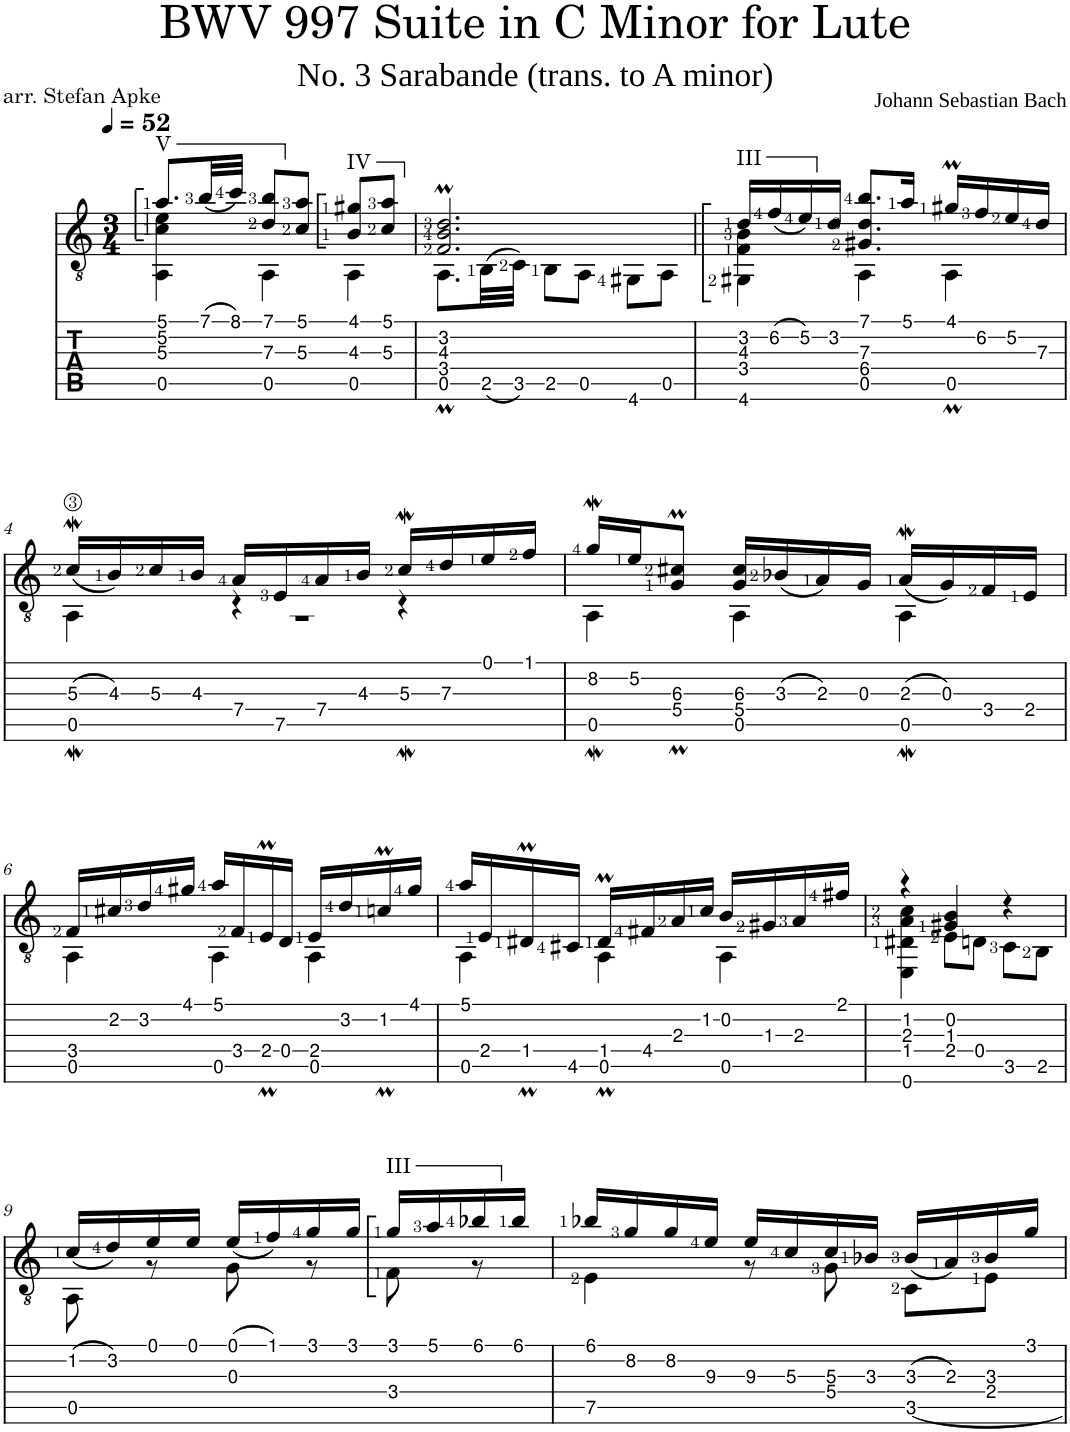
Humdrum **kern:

**kern	**kern
*part1	*part1
*staff2	*staff1
*I"Classical Guitar	*
*I'Guit.	*
*stria6	*
*	*clefGv2
*k[]	*k[]
*a:	*a:
*M3/4	*M3/4
*MM52	*MM52
=1	=1
*^	*^
!	!	!LO:TX:a:t=V	!
8.aL	4AA 4c 4e	8.a/L	4AA\ 4c\ 4e\
32bLL	.	(<32b/LL	.
32ccJJJ	.	32cc/JJJ)	.
8d\ 8b\L	4AA	8d/ 8b/L	4AA\
8c\ 8a\J	.	8c/ 8a/J	.
!	!	!LO:TX:a:t=IV	!
8B\ 8g#X\L	4AA	8B/ 8g#X/L	4AA\
8c\ 8a\J	.	8c/ 8a/J	.
=2	=2	=2	=2
2.FM 2.BM 2.dM	8.AAL	2.F/M 2.B/M 2.d/M	8.AA\L
.	32BBLL	.	(>32BB\LL
.	32CJJJ	.	32C\JJJ)
.	8BBL	.	8BB\L
.	8AAJ	.	8AA\J
.	8GG#XL	.	8GG#X\L
.	8AAJ	.	8AA\J
=3	=3	=3	=3
*	*^	*	*^
!	!	!	!LO:TX:a:t=III	!	!
16dLL	4F 4B	4GG#	16d/LL	4F\ 4B\	4GG#X\
16fJ	.	.	(<16f/	.	.
16eL	.	.	16e/)	.	.
16dJJ	.	.	16d/JJ	.	.
8.bL	4.G# 4.d	4AA	8.b/L	4.G#X/ 4.d/	4AA\
16aJk	.	.	16a/Jk	.	.
16g#mLL	.	4AA	16g#Xm/LL	.	4AA\
16fJ	.	.	16f/	.	.
16eL	8r	.	16e/	8ryy	.
16dJJ	.	.	16d/JJ	.	.
!!LO:LB:g=z	!!	!!
=4	=4	=4	=4	=4	=4
16cwLL	4AA	2.r	(<16cw/LL	4AA\	2.r
16BJ	.	.	16B/)	.	.
16cL	.	.	16c/	.	.
16BJJ	.	.	16B/JJ	.	.
16ALL	4r	.	16A/LL	4r	.
16EJ	.	.	16E/	.	.
16AL	.	.	16A/	.	.
16BJJ	.	.	16B/JJ	.	.
16cwLL	4r	.	16cw/LL	4r	.
16dJ	.	.	16d/	.	.
16eL	.	.	16e/	.	.
16fJJ	.	.	16f/JJ	.	.
*	*v	*v	*	*	*
*	*	*	*v	*v
=5	=5	=5	=5
16gWLL	4AA	16gW/LL	4AA\
16eJ	.	16e/J	.
8GM\ 8c#M\J	.	8G/M 8c#X/MJ	.
16G\ 16c#\LL	4AA	16G/ 16c#/LL	4AA\
16B-XJ	.	(<16B-X/	.
16AL	.	16A/)	.
16GJJ	.	16G/JJ	.
16AWLL	4AA	(<16AW/LL	4AA\
16GJ	.	16G/)	.
16FL	.	16F/	.
16EJJ	.	16E/JJ	.
!!LO:LB:g=z	!!
=6	=6	=6	=6
16FLL	4AA	16F/LL	4AA\
16c#XJ	.	16c#X/	.
16dL	.	16d/	.
16g#XJJ	.	16g#X/JJ	.
16aLL	4AA	16a/LL	4AA\
16FJ	.	16F/	.
16EmL	.	16Em/	.
16DJJ	.	16D/JJ	.
16ELL	4AA	16E/LL	4AA\
16dJ	.	16d/	.
16cnML	.	16cnM/	.
16g#JJ	.	16g#/JJ	.
=7	=7	=7	=7
16aLL	4AA	16a/LL	4AA\
16EJ	.	16E/	.
16D#mL	.	16D#Xm/	.
16C#XJJ	.	16C#X/JJ	.
16D#mLL	4AA	16D#m/LL	4AA\
16F#XJ	.	16F#X/	.
16AL	.	16A/	.
16cJJ	.	16c/JJ	.
16BLL	4AA	16B/LL	4AA\
16G#XJ	.	16G#X/	.
16AL	.	16A/	.
16f#XJJ	.	16f#X/JJ	.
=8	=8	=8	=8
4r	4EE 4D# 4A 4c	4r	4EE\ 4D#X\ 4A\ 4c\
4G#X 4B	8EnL	4G#X/ 4B/	8E\L
.	8DJ	.	8Dn\J
4r	8CL	4r	8C\L
.	8BBJ	.	8BB\J
!!LO:LB:g=z	!!
=9	=9	=9	=9
16cLL	8AA	(<16c/LL	8AA\
16dJ	.	16d/)	.
16eL	8r	16e/	8r
16eJJ	.	16e/JJ	.
16eLL	8G	(<16e/LL	8G\
16fJ	.	16f/)	.
16gL	8r	16g/	8r
16gJJ	.	16g/JJ	.
!	!	!LO:TX:a:t=III	!
16gLL	8F	16g/LL	8F\
16aJ	.	16a/	.
16b-XL	8r	16b-X/	8r
16b-JJ	.	16b-/JJ	.
=10	=10	=10	=10
16b-XLL	4E	16b-X/LL	4E\
16gJ	.	16g/	.
16gL	.	16g/	.
16eJJ	.	16e/JJ	.
16eLL	8r	16e/LL	8r
16cJ	.	16c/	.
16cL	8G	16c/	8G\
16B-XJJ	.	16B-X/JJ	.
16B-LL	[8CL	(<16B-/LL	8C\L
16AJ	.	16A/)	.
16B-L	8EJ	16B-/	8E\J
16gJJ	.	16g/JJ	.
*v	*v	*	*
*	*v	*v
=	=
*-	*-
